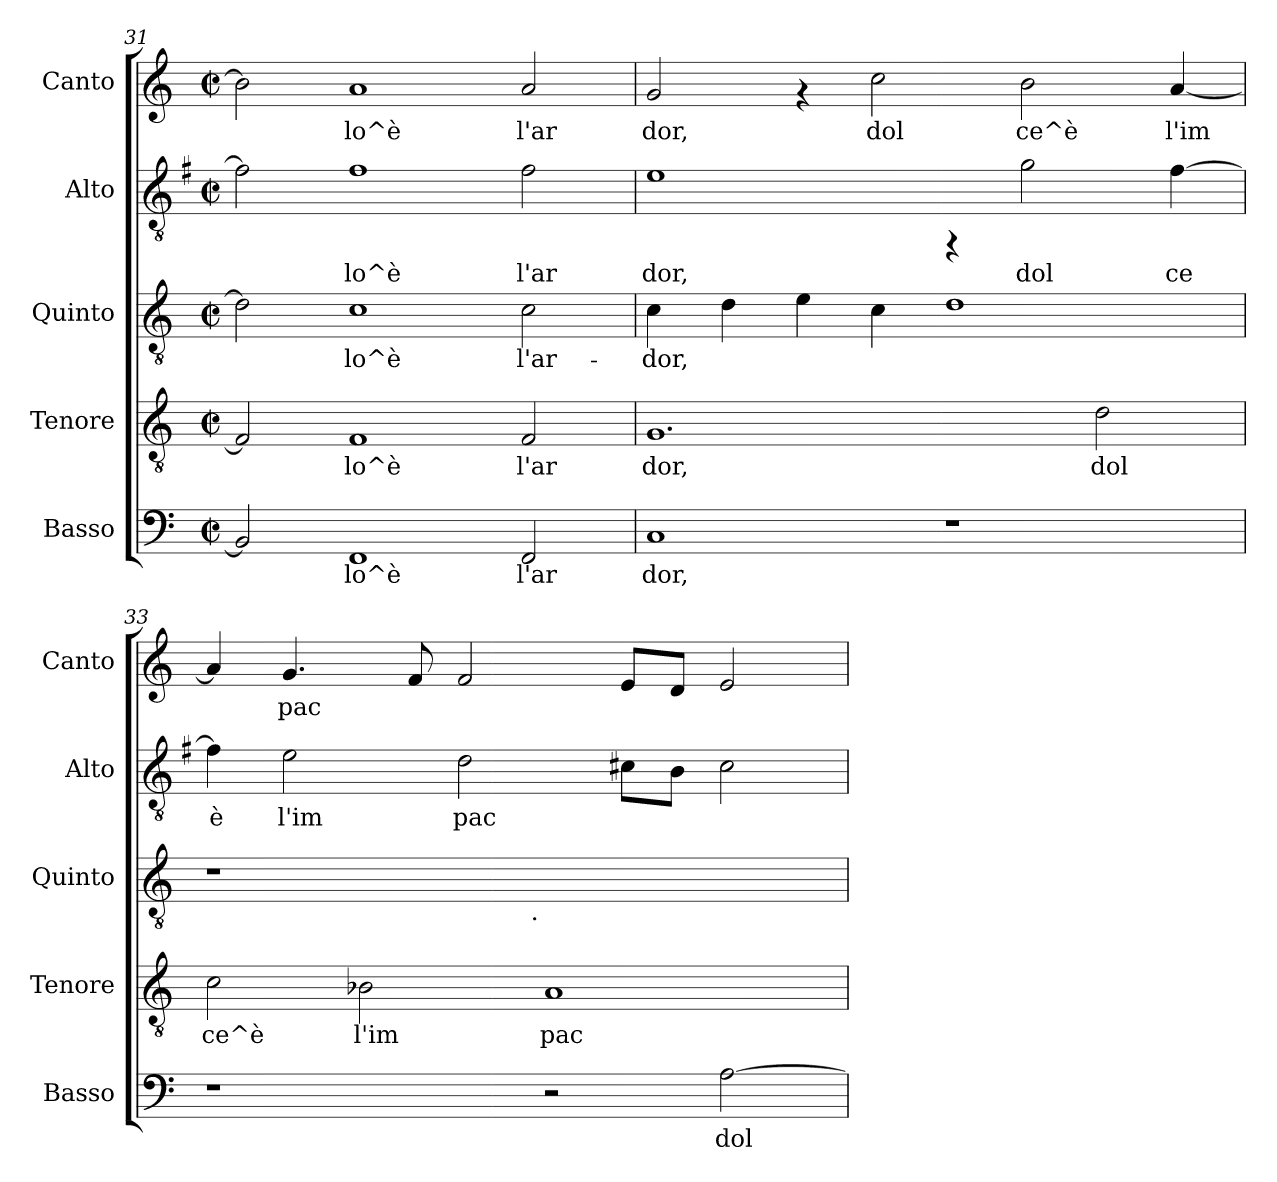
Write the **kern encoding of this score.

**kern	**text	**kern	**text	**kern	**text	**kern	**text	**kern	**text
*part5	*part5	*part4	*part4	*part3	*part3	*part2	*part2	*part1	*part1
*staff5	*staff5	*staff4	*staff4	*staff3	*staff3	*staff2	*staff2	*staff1	*staff1
*I"Basso	*	*I"Tenore	*	*I"Quinto	*	*I"Alto	*	*I"Canto	*
*I'Basso	*	*I'Tenore	*	*I'Quinto	*	*I'Alto	*	*I'Canto	*
!!LO:LB:g=z
*clefF4	*	*clefGv2	*	*clefGv2	*	*clefGv2	*	*clefG2	*
*	*	*	*	*	*	*ITrd-3c-5	*	*	*
*k[]	*	*k[]	*	*k[]	*	*k[]	*	*k[]	*
*C:	*	*C:	*	*C:	*	*C:	*	*C:	*
*M2/2	*	*M2/2	*	*M2/2	*	*M2/2	*	*M2/2	*
*met(c|)	*	*met(c|)	*	*met(c|)	*	*met(c|)	*	*met(c|)	*
=31	=31	=31	=31	=31	=31	=31	=31	=31	=31
!	!LO:LY:b:cj	!	!LO:LY:b:cj	!	!LO:LY:b:cj	!	!LO:LY:b:cj	!	!LO:LY:b:cj
2BB-/]	.	2F/]	--	2d\]	.	2b\]	.	2b-\]	.
!	!LO:LY:b:cj	!	!LO:LY:b:cj	!	!LO:LY:b:cj	!	!LO:LY:b:cj	!	!LO:LY:b:cj
1FF	lo^è	1F	-lo^è	1c	lo^è	1b	lo^è	1a	lo^è
!	!LO:LY:b:cj	!	!LO:LY:b:cj	!	!LO:LY:b:cj	!	!LO:LY:b:cj	!	!LO:LY:b:cj
2FF/	l'ar	2F/	l'ar	2c\	l'ar-	2b\	l'ar	2a/	l'ar
=32	=32	=32	=32	=32	=32	=32	=32	=32	=32
!	!LO:LY:b:cj	!	!LO:LY:b:cj	!	!LO:LY:b:cj	!	!LO:LY:b:cj	!	!LO:LY:b:cj
1C	dor,	1.G	dor,	4c\	-dor,	1a	dor,	2g/	dor,
!	!	!	!	!	!LO:LY:b:cj	!	!	!	!
.	.	.	.	4d\	.	.	.	.	.
!	!	!	!	!	!LO:LY:b:cj	!	!	!	!
.	.	.	.	4e\	.	.	.	4rf	.
!	!	!	!	!	!LO:LY:b:cj	!	!	!	!LO:LY:b:cj
.	.	.	.	4c\	.	.	.	2cc\	dol
!	!	!	!	!	!LO:LY:b:cj	!	!	!	!
1r	.	.	.	1d	.	4rFF	.	.	.
!	!	!	!	!	!	!	!LO:LY:b:cj	!	!LO:LY:b:cj
.	.	.	.	.	.	2cc\	dol	2b\	ce^è
!	!	!	!LO:LY:b:cj	!	!	!	!	!	!
.	.	2d\	dol	.	.	.	.	.	.
!	!	!	!	!	!	!	!LO:LY:b:cj	!	!LO:LY:b:cj
.	.	.	.	.	.	[>4b\	ce	[<4a/	l'im
=33	=33	=33	=33	=33	=33	=33	=33	=33	=33
!	!	!	!LO:LY:b:cj	!	!	!	!LO:LY:b:cj	!	!LO:LY:b:cj
*	*	*	*	*^	*	*	*	*	*
1r	.	2c\	ce^è	1r	2ryy	.	4b\]	è	4a/]	.
!	!	!	!	!	!	!	!	!LO:LY:b:cj	!	!LO:LY:b:cj
.	.	.	.	.	.	.	2a\	l'im	4.g/	pac
!	!	!	!LO:LY:b:cj	!	!	!	!	!	!	!
.	.	2B-X\	l'im	.	4ryy	.	.	.	.	.
!	!	!	!	!	!	!	!	!	!	!LO:LY:b:cj
.	.	.	.	.	.	.	.	.	8f/	.
!	!	!	!	!	!	!	!	!LO:LY:b:cj	!	!LO:LY:b:cj
.	.	.	.	.	8...ryy	.	2g\	pac	2f/	.
!	!	!	!	!	!LO:TX:b:t=.	!	!	!	!	!
.	.	.	.	.	1ryy	.	.	.	.	.
!	!	!	!LO:LY:b:cj	!	!	!	!	!	!	!
2r	.	1A	pac	1ryy	.	.	.	.	.	.
!	!	!	!	!	!	!	!	!LO:LY:b:cj	!	!LO:LY:b:cj
.	.	.	.	.	.	.	8f#\L	.	8e/L	.
!	!	!	!	!	!	!	!	!LO:LY:b:cj	!	!LO:LY:b:cj
.	.	.	.	.	.	.	8e\J	.	8d/J	.
!	!LO:LY:b:cj	!	!	!	!	!	!	!LO:LY:b:cj	!	!LO:LY:b:cj
[>2A\	dol	.	.	.	.	.	2f#\	.	2e/	.
.	.	.	.	.	64ryy	.	.	.	.	.
*	*	*	*	*v	*v	*	*	*	*	*
=	=	=	=	=	=	=	=	=	=
*-	*-	*-	*-	*-	*-	*-	*-	*-	*-
